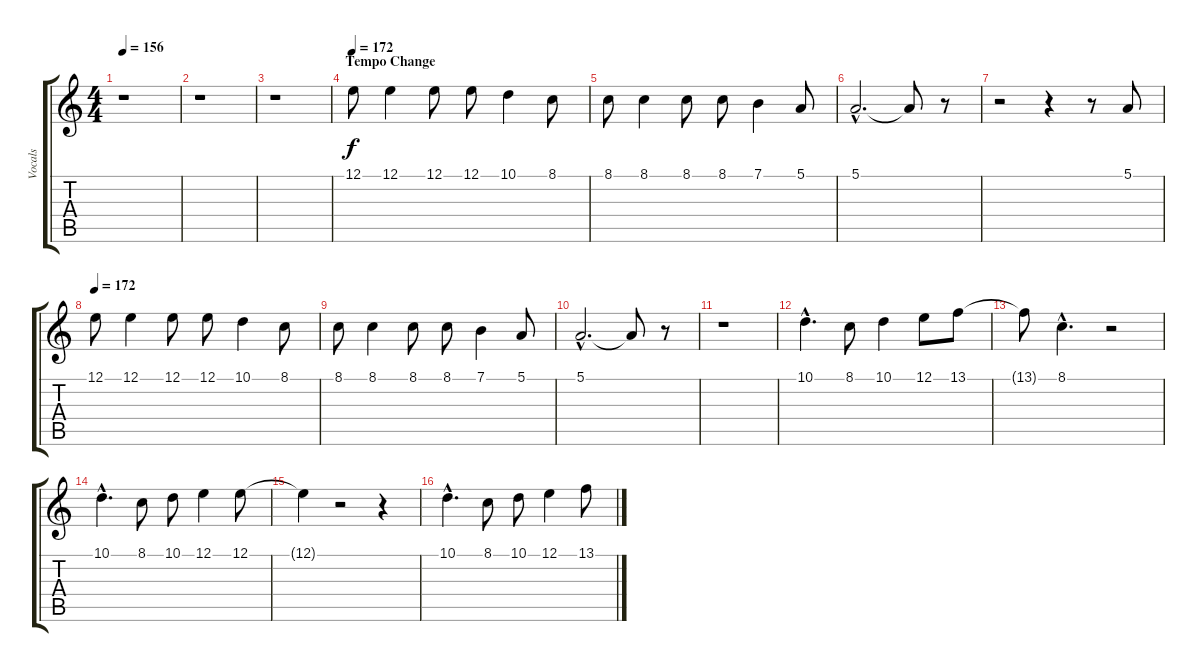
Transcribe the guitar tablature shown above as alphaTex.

\track ("Vocals" "Vocals") {instrument flute}
\staff {score tabs}
\tuning (E4 B3 G3 D3 A2 E2) {hide}
\ts (4 4)
\tempo 156
\clef g2
\ks c
r.1{dy mp} |
r.1 |
r.1 |
\section ("" "Tempo Change")
\tempo 172
12.1.8{dy f} 12.1.4 12.1.8 12.1.8 10.1.4 8.1.8 |
8.1.8 8.1.4 8.1.8 8.1.8 7.1.4 5.1.8 |
5.1{hac}.2{d} 5.1{t}.8 r.8 |
r.2 r.4 r.8 5.1.8 |
\tempo 172
12.1.8 12.1.4 12.1.8 12.1.8 10.1.4 8.1.8 |
8.1.8 8.1.4 8.1.8 8.1.8 7.1.4 5.1.8 |
5.1{hac}.2{d} 5.1{t}.8 r.8 |
r.1 |
\section ("" "")
10.1{hac}.4{d} 8.1.8 10.1.4 12.1.8 13.1.8 |
13.1{t}.8 8.1{hac}.4{d} r.2 |
10.1{hac}.4{d} 8.1.8 10.1.8 12.1.4 12.1.8 |
12.1{t}.4 r.2 r.4 |
10.1{hac}.4{d} 8.1.8 10.1.8 12.1.4 13.1.8
